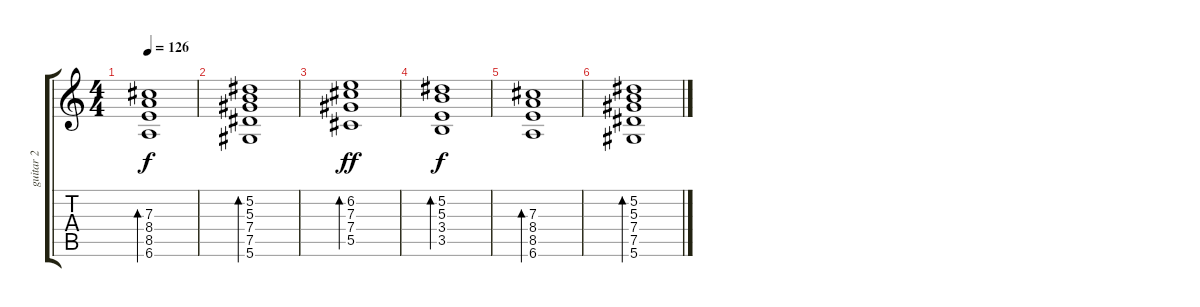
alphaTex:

\track ("guitar 2" "guitar 2") {instrument electricguitarclean}
\staff {score tabs}
\tuning (Eb4 Bb3 Gb3 Db3 Ab2 Eb2) {hide}
\ts (4 4)
\tempo 126
\clef g2
\ks c
(7.3 8.4 8.5 6.6).1{bd 240 dy f} |
(5.2 5.3 7.4 7.5 5.6).1{bd 240} |
(6.2 7.3 7.4 5.5).1{bd 240 dy ff} |
(5.2 5.3 3.4 3.5).1{bd 240 dy f} |
(7.3 8.4 8.5 6.6).1{bd 240} |
(5.2 5.3 7.4 7.5 5.6).1{bd 240}
